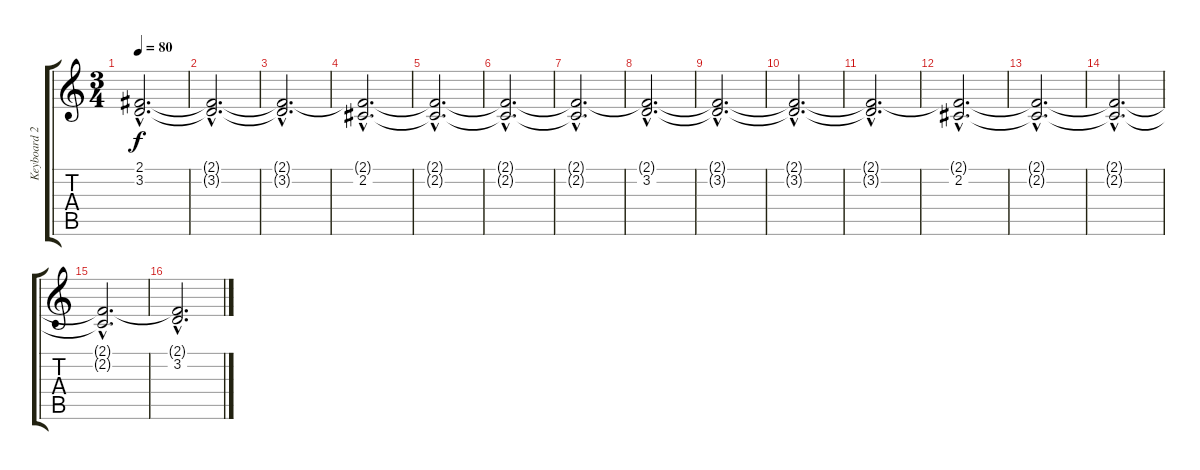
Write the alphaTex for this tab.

\track ("Keyboard 2" "Keyboard 2") {instrument choiraahs}
\staff {score tabs}
\tuning (E4 B3 G3 D3 A2 E2) {hide}
\ts (3 4)
\tempo 80
\clef g2
\ks c
(2.1{hac t} 3.2{hac t}).2{d dy f} |
(2.1{hac t} 3.2{hac t}).2{d} |
(2.1{hac t} 3.2{hac t}).2{d} |
(2.1{hac t} 2.2{hac}).2{d} |
(2.1{hac t} 2.2{hac t}).2{d} |
(2.1{hac t} 2.2{hac t}).2{d} |
(2.1{hac t} 2.2{hac t}).2{d} |
(2.1{hac t} 3.2{hac}).2{d} |
(2.1{hac t} 3.2{hac t}).2{d} |
(2.1{hac t} 3.2{hac t}).2{d} |
(2.1{hac t} 3.2{hac t}).2{d} |
(2.1{hac t} 2.2{hac}).2{d} |
(2.1{hac t} 2.2{hac t}).2{d} |
(2.1{hac t} 2.2{hac t}).2{d} |
(2.1{hac t} 2.2{hac t}).2{d} |
(2.1{hac t} 3.2{hac}).2{d}
